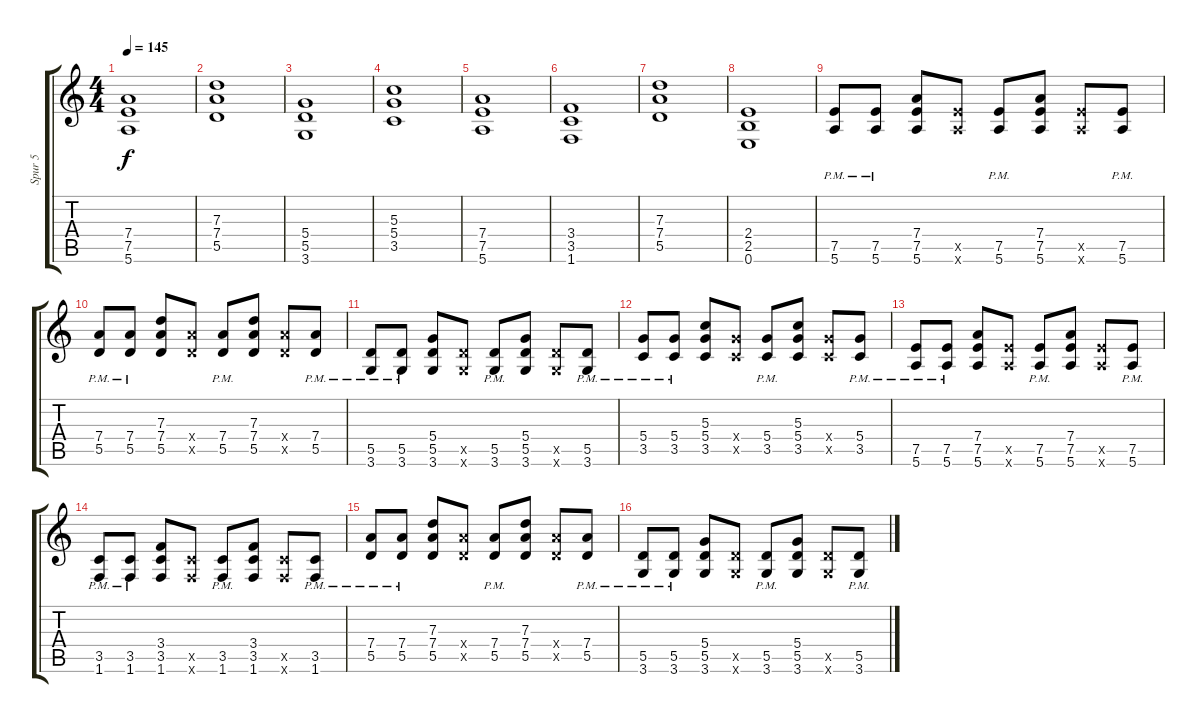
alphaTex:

\track ("Spur 5" "Spur 5") {instrument overdrivenguitar}
\staff {score tabs}
\tuning (E4 B3 G3 D3 A2 E2) {hide}
\ts (4 4)
\tempo 145
\clef g2
\ks c
(7.4 7.5 5.6).1{dy f} |
(7.3 7.4 5.5).1 |
(5.4 5.5 3.6).1 |
(5.3 5.4 3.5).1 |
(7.4 7.5 5.6).1 |
(3.4 3.5 1.6).1 |
(7.3 7.4 5.5).1 |
(2.4 2.5 0.6).1 |
(7.5{pm} 5.6{pm}).8 (7.5{pm} 5.6{pm}).8 (7.4 7.5 5.6).8 (7.5{x} 5.6{x}).8 (7.5{pm} 5.6{pm}).8 (7.4 7.5 5.6).8 (7.5{x} 5.6{x}).8 (7.5{pm} 5.6{pm}).8 |
(7.4{pm} 5.5{pm}).8 (7.4{pm} 5.5{pm}).8 (7.3 7.4 5.5).8 (7.4{x} 5.5{x}).8 (7.4{pm} 5.5{pm}).8 (7.3 7.4 5.5).8 (7.4{x} 5.5{x}).8 (7.4{pm} 5.5{pm}).8 |
(5.5{pm} 3.6{pm}).8 (5.5{pm} 3.6{pm}).8 (5.4 5.5 3.6).8 (5.5{x} 3.6{x}).8 (5.5{pm} 3.6{pm}).8 (5.4 5.5 3.6).8 (5.5{x} 3.6{x}).8 (5.5{pm} 3.6{pm}).8 |
(5.4{pm} 3.5{pm}).8 (5.4{pm} 3.5{pm}).8 (5.3 5.4 3.5).8 (5.4{x} 3.5{x}).8 (5.4{pm} 3.5{pm}).8 (5.3 5.4 3.5).8 (5.4{x} 3.5{x}).8 (5.4{pm} 3.5{pm}).8 |
(7.5{pm} 5.6{pm}).8 (7.5{pm} 5.6{pm}).8 (7.4 7.5 5.6).8 (7.5{x} 5.6{x}).8 (7.5{pm} 5.6{pm}).8 (7.4 7.5 5.6).8 (7.5{x} 5.6{x}).8 (7.5{pm} 5.6{pm}).8 |
(3.5{pm} 1.6{pm}).8 (3.5{pm} 1.6{pm}).8 (3.4 3.5 1.6).8 (3.5{x} 1.6{x}).8 (3.5{pm} 1.6{pm}).8 (3.4 3.5 1.6).8 (3.5{x} 1.6{x}).8 (3.5{pm} 1.6{pm}).8 |
(7.4{pm} 5.5{pm}).8 (7.4{pm} 5.5{pm}).8 (7.3 7.4 5.5).8 (7.4{x} 5.5{x}).8 (7.4{pm} 5.5{pm}).8 (7.3 7.4 5.5).8 (7.4{x} 5.5{x}).8 (7.4{pm} 5.5{pm}).8 |
(5.5{pm} 3.6{pm}).8 (5.5{pm} 3.6{pm}).8 (5.4 5.5 3.6).8 (5.5{x} 3.6{x}).8 (5.5{pm} 3.6{pm}).8 (5.4 5.5 3.6).8 (5.5{x} 3.6{x}).8 (5.5{pm} 3.6{pm}).8
